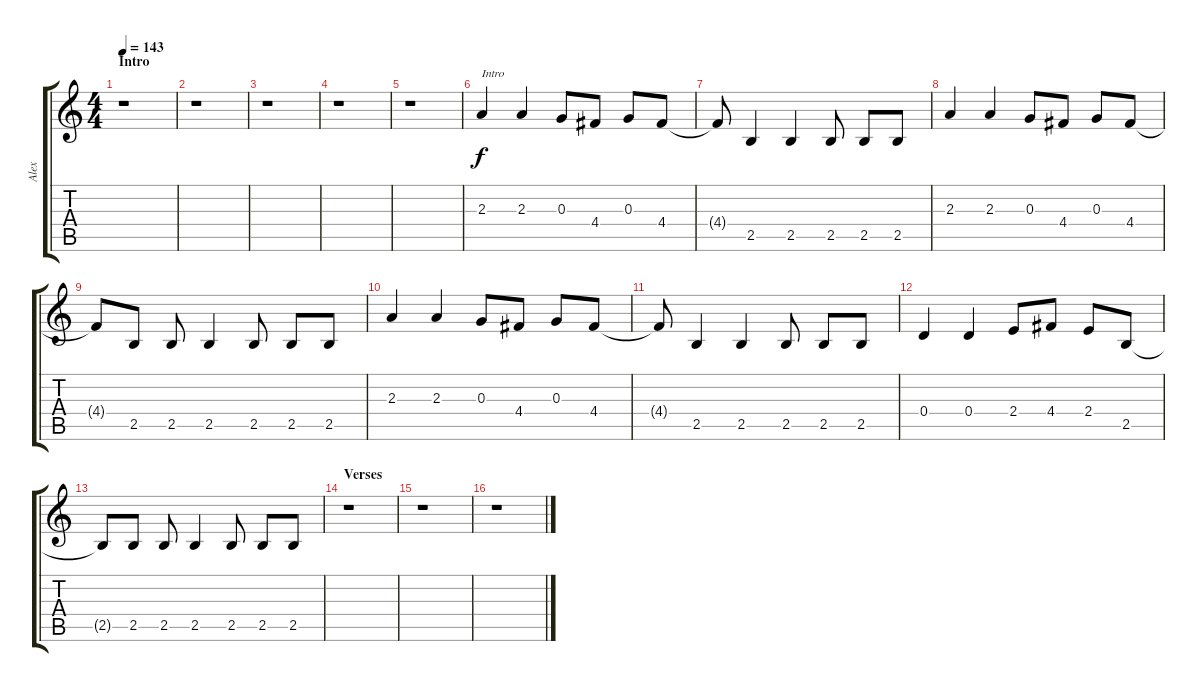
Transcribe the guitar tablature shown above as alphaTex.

\track ("Alex" "Alex") {instrument distortionguitar}
\staff {score tabs}
\tuning (E4 B3 G3 D3 A2 E2) {hide}
\ts (4 4)
\section ("" "Intro")
\tempo 143
\clef g2
\ks c
r.1{dy f instrument distortionguitar} |
r.1 |
r.1 |
r.1 |
r.1 |
2.3.4{txt "Intro"} 2.3.4 0.3.8 4.4.8 0.3.8 4.4.8 |
4.4{t}.8 2.5.4 2.5.4 2.5.8 2.5.8 2.5.8 |
2.3.4 2.3.4 0.3.8 4.4.8 0.3.8 4.4.8 |
4.4{t}.8 2.5.8 2.5.8 2.5.4 2.5.8 2.5.8 2.5.8 |
2.3.4 2.3.4 0.3.8 4.4.8 0.3.8 4.4.8 |
4.4{t}.8 2.5.4 2.5.4 2.5.8 2.5.8 2.5.8 |
0.4.4 0.4.4 2.4.8 4.4.8 2.4.8 2.5.8 |
2.5{t}.8 2.5.8 2.5.8 2.5.4 2.5.8 2.5.8 2.5.8 |
\section ("" "Verses")
r.1 |
r.1 |
r.1
